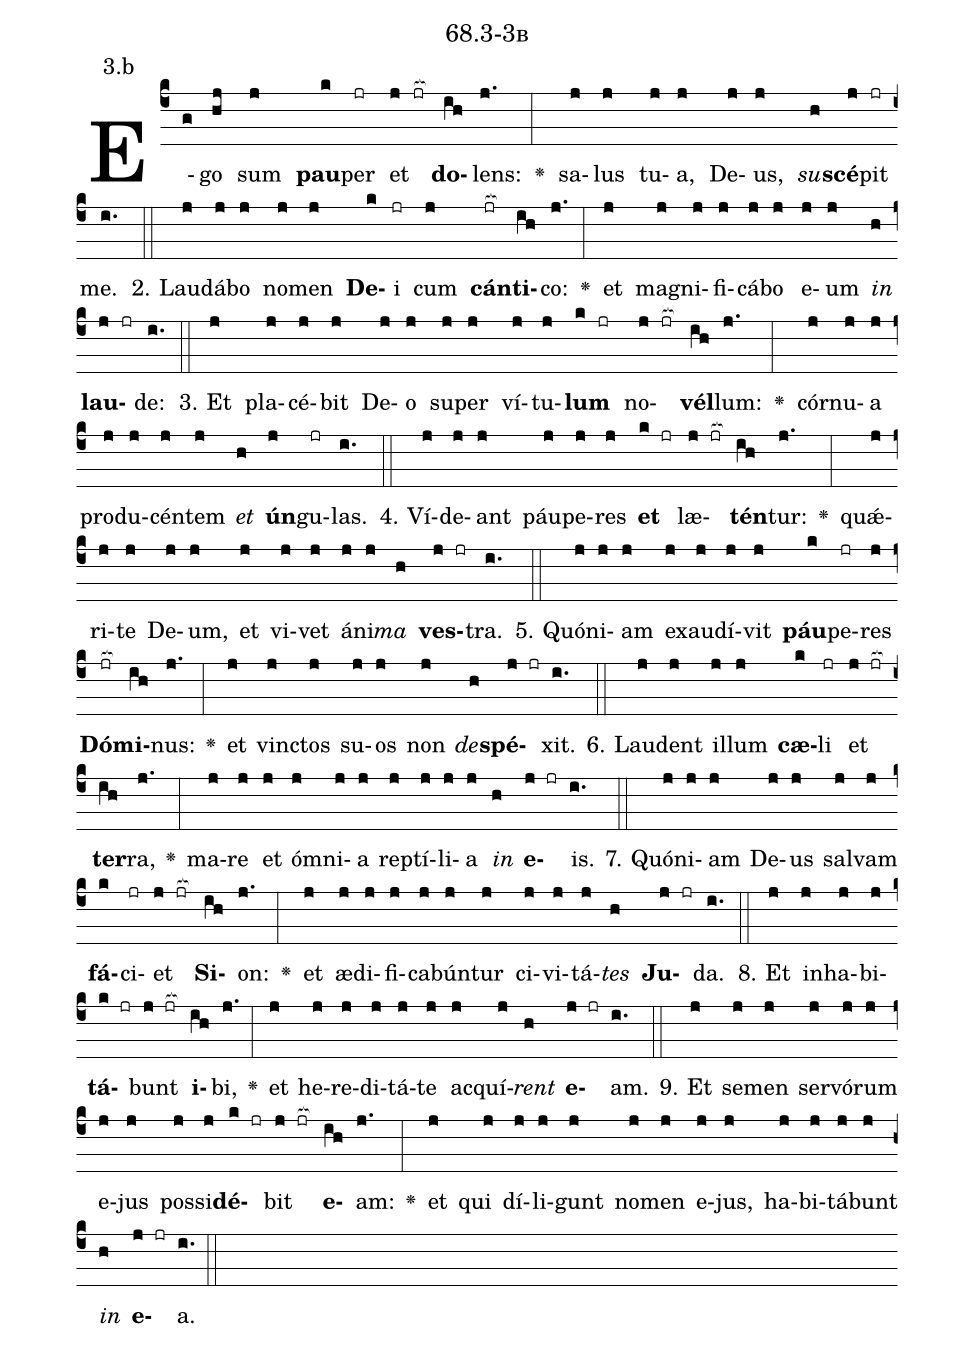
name: 68.3-3b;
annotation: 3.b;
%%
(c4)E(g)go(hj) sum(j) <b>pau</b>(k)per(jr) et(j jr[ocb:1{]) <b>do</b>(ih[ocb:0}])lens:(j.) <v>\greheightstar</v>(:) sa(j)lus(j) tu(j)a,(j) De(j)us,(j) <i>su</i>(h)<b>scé</b>(j)pit(jr) me.(i.) (::)
2. Lau(j)dá(j)bo(j) no(j)men(j) <b>De</b>(k)i(jr) cum(j) <b>cán</b>(jr[ocb:1{])<b>ti</b>(ih[ocb:0}])co:(j.) <v>\greheightstar</v>(:) et(j) ma(j)gni(j)fi(j)cá(j)bo(j) e(j)um(j) <i>in</i>(h) <b>lau</b>(j jr)de:(i.) (::)
3. Et(j) pla(j)cé(j)bit(j) De(j)o(j) su(j)per(j) ví(j)tu(j)<b>lum</b>(k jr) no(j jr[ocb:1{])<b>vél</b>(ih[ocb:0}])lum:(j.) <v>\greheightstar</v>(:) cór(j)nu(j)a(j) pro(j)du(j)cén(j)tem(j) <i>et</i>(h) <b>ún</b>(j)gu(jr)las.(i.) (::)
4. Ví(j)de(j)ant(j) páu(j)pe(j)res(j) <b>et</b>(k jr) læ(j jr[ocb:1{])<b>tén</b>(ih[ocb:0}])tur:(j.) <v>\greheightstar</v>(:) quǽ(j)ri(j)te(j) De(j)um,(j) et(j) vi(j)vet(j) á(j)ni(j)<i>ma</i>(h) <b>ves</b>(j jr)tra.(i.) (::)
5. Quón(j)i(j)am(j) ex(j)au(j)dí(j)vit(j) <b>páu</b>(k)pe(jr)res(j) <b>Dó</b>(jr[ocb:1{])<b>mi</b>(ih[ocb:0}])nus:(j.) <v>\greheightstar</v>(:) et(j) vinc(j)tos(j) su(j)os(j) non(j) <i>de</i>(h)<b>spé</b>(j jr)xit.(i.) (::)
6. Lau(j)dent(j) il(j)lum(j) <b>cæ</b>(k)li(jr) et(j jr[ocb:1{]) <b>ter</b>(ih[ocb:0}])ra,(j.) <v>\greheightstar</v>(:) ma(j)re(j) et(j) óm(j)ni(j)a(j) rep(j)tí(j)li(j)a(j) <i>in</i>(h) <b>e</b>(j jr)is.(i.) (::)
7. Quón(j)i(j)am(j) De(j)us(j) sal(j)vam(j) <b>fá</b>(k)ci(jr)et(j jr[ocb:1{]) <b>Si</b>(ih[ocb:0}])on:(j.) <v>\greheightstar</v>(:) et(j) æ(j)di(j)fi(j)ca(j)bún(j)tur(j) ci(j)vi(j)tá(j)<i>tes</i>(h) <b>Ju</b>(j jr)da.(i.) (::)
8. Et(j) in(j)ha(j)bi(j)<b>tá</b>(k jr)bunt(j jr[ocb:1{]) <b>i</b>(ih[ocb:0}])bi,(j.) <v>\greheightstar</v>(:) et(j) he(j)re(j)di(j)tá(j)te(j) ac(j)quí(j)<i>rent</i>(h) <b>e</b>(j jr)am.(i.) (::)
9. Et(j) se(j)men(j) ser(j)vó(j)rum(j) e(j)jus(j) pos(j)si(j)<b>dé</b>(k jr)bit(j jr[ocb:1{]) <b>e</b>(ih[ocb:0}])am:(j.) <v>\greheightstar</v>(:) et(j) qui(j) dí(j)li(j)gunt(j) no(j)men(j) e(j)jus,(j) ha(j)bi(j)tá(j)bunt(j) <i>in</i>(h) <b>e</b>(j jr)a.(i.) (::)
